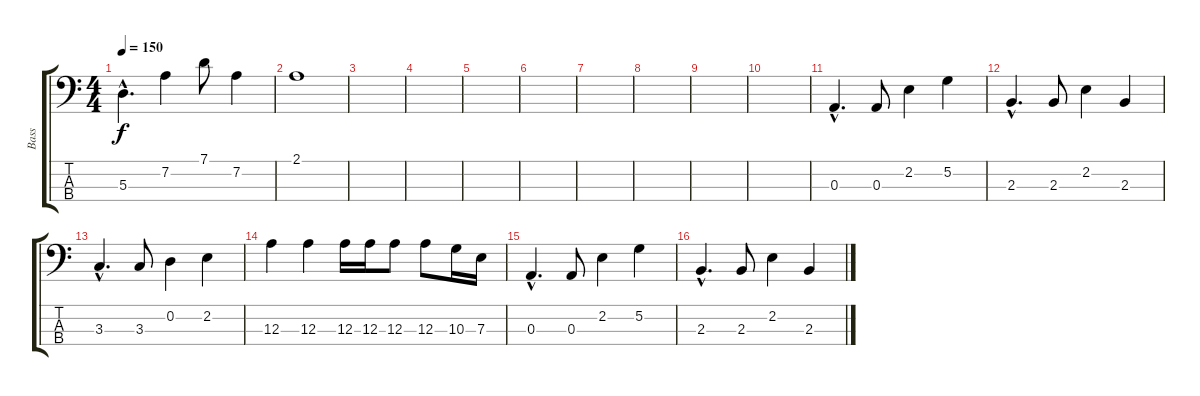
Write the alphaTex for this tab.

\track ("Bass" "Bass") {instrument electricbasspick}
\staff {score tabs}
\tuning (G2 D2 A1 E1) {hide}
\ts (4 4)
\tempo 150
\clef f4
\ks c
5.3{hac}.4{d dy f} 7.2.4 7.1.8 7.2.4 |
2.1.1 |
|
|
|
|
|
|
|
|
0.3{hac}.4{d} 0.3.8 2.2.4 5.2.4 |
2.3{hac}.4{d} 2.3.8 2.2.4 2.3.4 |
3.3{hac}.4{d} 3.3.8 0.2.4 2.2.4 |
12.3.4 12.3.4 12.3.16 12.3.16 12.3.8 12.3.8 10.3.16 7.3.16 |
0.3{hac}.4{d} 0.3.8 2.2.4 5.2.4 |
2.3{hac}.4{d} 2.3.8 2.2.4 2.3.4
